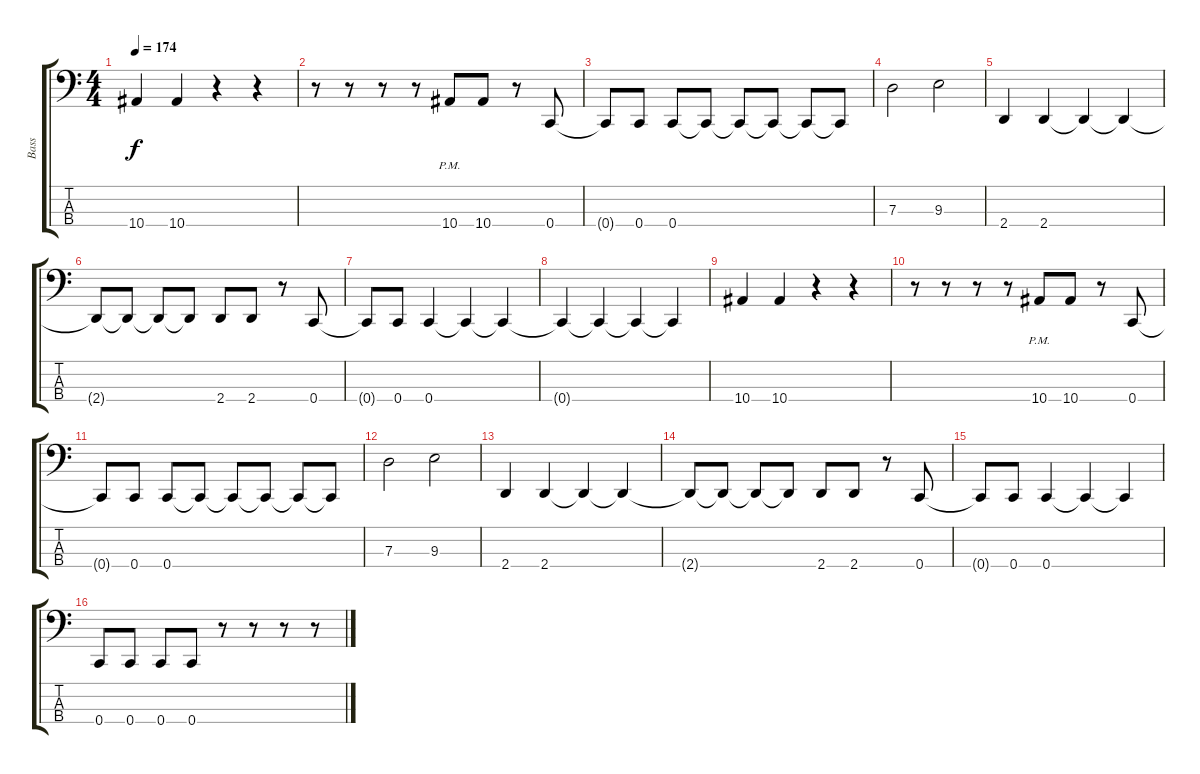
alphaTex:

\track ("Bass" "Bass") {instrument electricbasspick}
\staff {score tabs}
\tuning (F2 C2 G1 C1) {hide}
\ts (4 4)
\tempo 174
\clef f4
\ks c
10.4.4{dy f} 10.4.4 r.4 r.4 |
r.8 r.8 r.8 r.8 10.4{pm}.8 10.4.8 r.8 0.4.8 |
0.4{t}.8 0.4.8 0.4.8 0.4{t}.8 0.4{t}.8 0.4{t}.8 0.4{t}.8 0.4{t}.8 |
7.3.2 9.3.2 |
2.4.4 2.4.4 2.4{t}.4 2.4{t}.4 |
2.4{t}.8 2.4{t}.8 2.4{t}.8 2.4{t}.8 2.4.8 2.4.8 r.8 0.4.8 |
0.4{t}.8 0.4.8 0.4.4 0.4{t}.4 0.4{t}.4 |
0.4{t}.4 0.4{t}.4 0.4{t}.4 0.4{t}.4 |
10.4.4 10.4.4 r.4 r.4 |
r.8 r.8 r.8 r.8 10.4{pm}.8 10.4.8 r.8 0.4.8 |
0.4{t}.8 0.4.8 0.4.8 0.4{t}.8 0.4{t}.8 0.4{t}.8 0.4{t}.8 0.4{t}.8 |
7.3.2 9.3.2 |
2.4.4 2.4.4 2.4{t}.4 2.4{t}.4 |
2.4{t}.8 2.4{t}.8 2.4{t}.8 2.4{t}.8 2.4.8 2.4.8 r.8 0.4.8 |
0.4{t}.8 0.4.8 0.4.4 0.4{t}.4 0.4{t}.4 |
0.4.8 0.4.8 0.4.8 0.4.8 r.8 r.8 r.8 r.8
